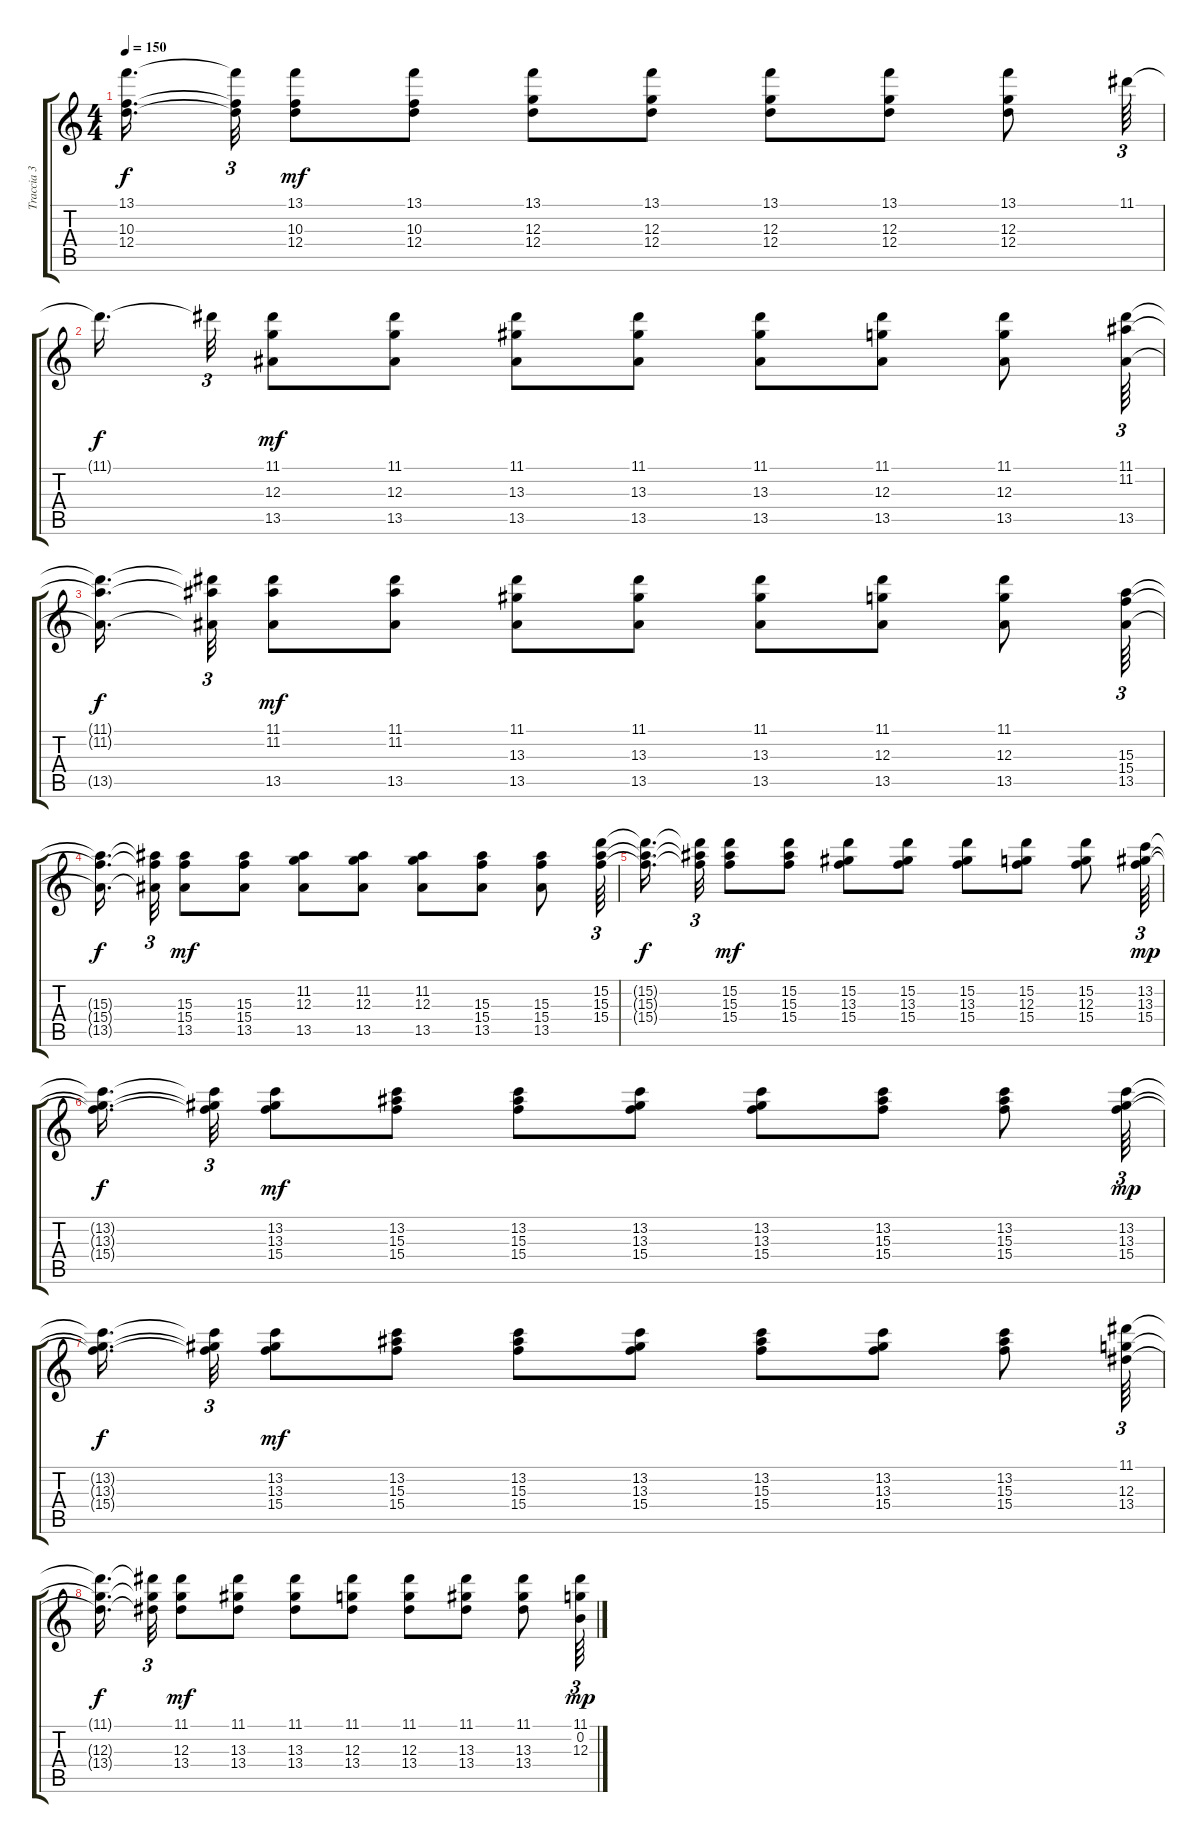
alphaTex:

\track ("Traccia 3" "Traccia 3") {instrument overdrivenguitar}
\staff {score tabs}
\tuning (E4 B3 G3 D3 A2 E2) {hide}
\ts (4 4)
\tempo 150
\clef g2
\ks c
(13.1{t} 10.3{t} 12.4{t}).16{d dy f} (13.1{t} 10.3{t} 12.4{t}).32{tu (3 2)} (13.1 10.3 12.4).8{dy mf} (13.1 10.3 12.4).8 (13.1 12.3 12.4).8 (13.1 12.3 12.4).8 (13.1 12.3 12.4).8 (13.1 12.3 12.4).8 (13.1 12.3 12.4).8 11.1.64{tu (3 2)} |
11.1{t}.16{d dy f} 11.1{t}.32{tu (3 2)} (11.1 12.3 13.5).8{dy mf} (11.1 12.3 13.5).8 (11.1 13.3 13.5).8 (11.1 13.3 13.5).8 (11.1 13.3 13.5).8 (11.1 12.3 13.5).8 (11.1 12.3 13.5).8 (11.1 11.2 13.5).64{tu (3 2)} |
(11.1{t} 11.2{t} 13.5{t}).16{d dy f} (11.1{t} 11.2{t} 13.5{t}).32{tu (3 2)} (11.1 11.2 13.5).8{dy mf} (11.1 11.2 13.5).8 (11.1 13.3 13.5).8 (11.1 13.3 13.5).8 (11.1 13.3 13.5).8 (11.1 12.3 13.5).8 (11.1 12.3 13.5).8 (15.3 15.4 13.5).64{tu (3 2)} |
(15.3{t} 15.4{t} 13.5{t}).16{d dy f} (15.3{t} 15.4{t} 13.5{t}).32{tu (3 2)} (15.3 15.4 13.5).8{dy mf} (15.3 15.4 13.5).8 (11.2 12.3 13.5).8 (11.2 12.3 13.5).8 (11.2 12.3 13.5).8 (15.3 15.4 13.5).8 (15.3 15.4 13.5).8 (15.2 15.3 15.4).64{tu (3 2)} |
(15.2{t} 15.3{t} 15.4{t}).16{d dy f} (15.2{t} 15.3{t} 15.4{t}).32{tu (3 2)} (15.2 15.3 15.4).8{dy mf} (15.2 15.3 15.4).8 (15.2 13.3 15.4).8 (15.2 13.3 15.4).8 (15.2 13.3 15.4).8 (15.2 12.3 15.4).8 (15.2 12.3 15.4).8 (13.2 13.3 15.4).64{tu (3 2) dy mp} |
(13.2{t} 13.3{t} 15.4{t}).16{d dy f} (13.2{t} 13.3{t} 15.4{t}).32{tu (3 2)} (13.2 13.3 15.4).8{dy mf} (13.2 15.3 15.4).8 (13.2 15.3 15.4).8 (13.2 13.3 15.4).8 (13.2 13.3 15.4).8 (13.2 15.3 15.4).8 (13.2 15.3 15.4).8 (13.2 13.3 15.4).64{tu (3 2) dy mp} |
(13.2{t} 13.3{t} 15.4{t}).16{d dy f} (13.2{t} 13.3{t} 15.4{t}).32{tu (3 2)} (13.2 13.3 15.4).8{dy mf} (13.2 15.3 15.4).8 (13.2 15.3 15.4).8 (13.2 13.3 15.4).8 (13.2 15.3 15.4).8 (13.2 13.3 15.4).8 (13.2 15.3 15.4).8 (11.1 12.3 13.4).64{tu (3 2)} |
(11.1{t} 12.3{t} 13.4{t}).16{d dy f} (11.1{t} 12.3{t} 13.4{t}).32{tu (3 2)} (11.1 12.3 13.4).8{dy mf} (11.1 13.3 13.4).8 (11.1 13.3 13.4).8 (11.1 12.3 13.4).8 (11.1 12.3 13.4).8 (11.1 13.3 13.4).8 (11.1 13.3 13.4).8 (11.1 0.2 12.3).64{tu (3 2) dy mp}
